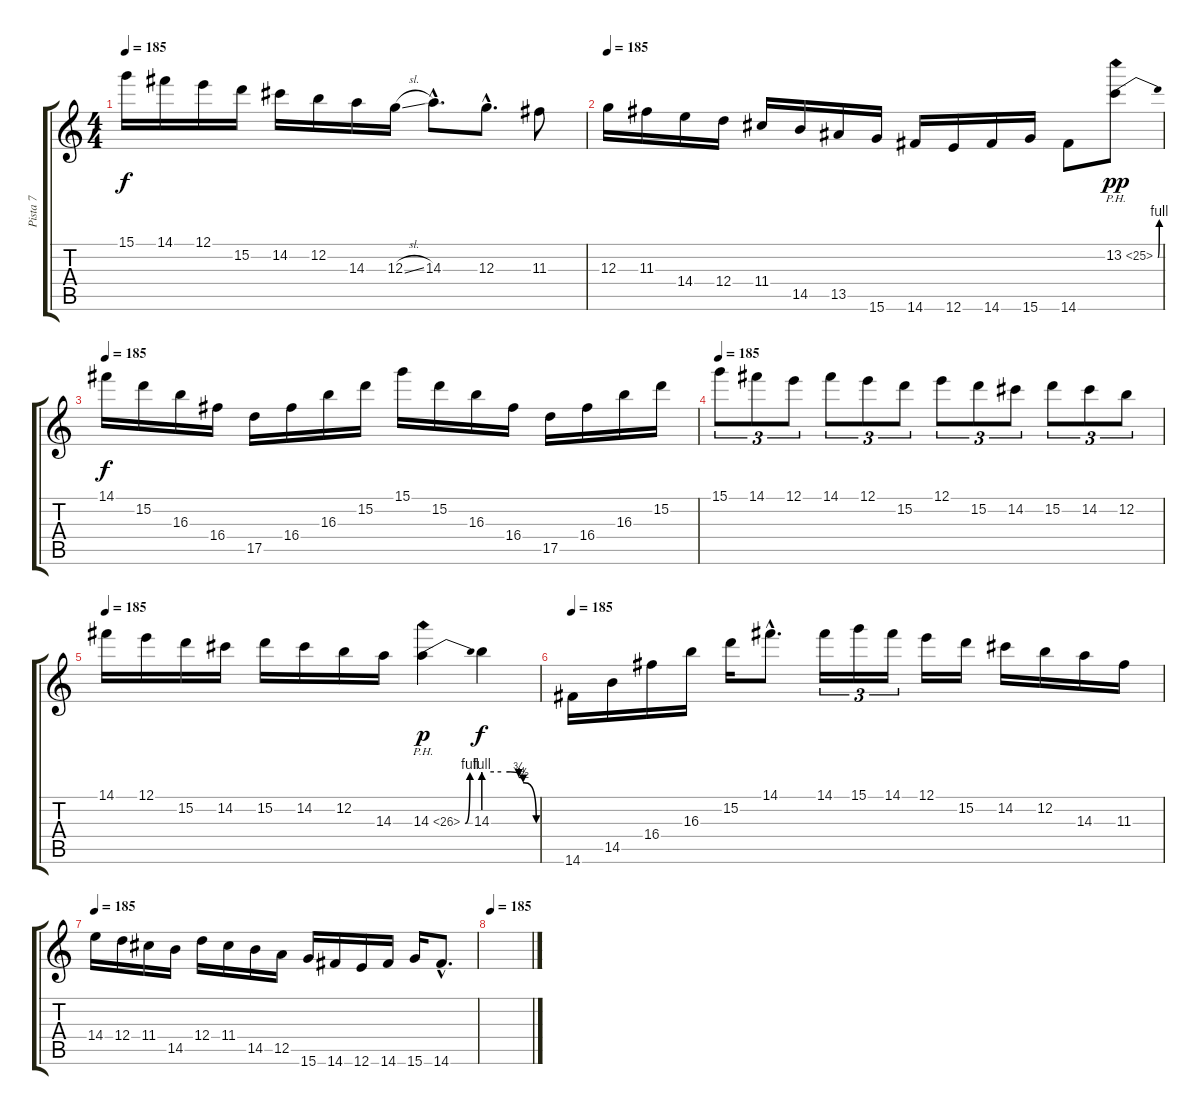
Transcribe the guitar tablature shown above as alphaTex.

\track ("Pista 7" "Pista 7") {instrument overdrivenguitar}
\staff {score tabs}
\tuning (E4 B3 G3 D3 A2 E2) {hide}
\ts (4 4)
\tempo 185
\clef g2
\ks c
15.1.16{dy f} 14.1.16 12.1.16 15.2.16 14.2.16 12.2.16 14.3.16 12.3{sl}.16 14.3{hac}.8{d} 12.3{hac}.8{d} 11.3.8 |
\tempo 185
12.3.16 11.3.16 14.4.16 12.4.16 11.4.16 14.5.16 13.5.16 15.6.16 14.6.16 12.6.16 14.6.16 15.6.16 14.6.8 13.2{be (bend 0 0 60 4) ph 12}.8{dy pp} |
\tempo 185
14.1.16{dy f} 15.2.16 16.3.16 16.4.16 17.5.16 16.4.16 16.3.16 15.2.16 15.1.16 15.2.16 16.3.16 16.4.16 17.5.16 16.4.16 16.3.16 15.2.16 |
\tempo 185
15.1.8{tu (3 2)} 14.1.8{tu (3 2)} 12.1.8{tu (3 2)} 14.1.8{tu (3 2)} 12.1.8{tu (3 2)} 15.2.8{tu (3 2)} 12.1.8{tu (3 2)} 15.2.8{tu (3 2)} 14.2.8{tu (3 2)} 15.2.8{tu (3 2)} 14.2.8{tu (3 2)} 12.2.8{tu (3 2)} |
\tempo 185
14.1.16 12.1.16 15.2.16 14.2.16 15.2.16 14.2.16 12.2.16 14.3.16 14.3{be (bend 0 0 60 4) ph 12}.4{dy p} 14.3{be (custom 0 4 20 4 30 4 40 3 45 2 60 0)}.4{dy f} |
\tempo 185
14.6.16 14.5.16 16.4.16 16.3.16 15.2.16 14.1{hac}.8{d} 14.1.16{tu (3 2)} 15.1.16{tu (3 2)} 14.1.16{tu (3 2)} 12.1.16 15.2.16 14.2.16 12.2.16 14.3.16 11.3.16 |
\tempo 185
14.4.16 12.4.16 11.4.16 14.5.16 12.4.16 11.4.16 14.5.16 12.5.16 15.6.16 14.6.16 12.6.16 14.6.16 15.6.16 14.6{hac}.8{d} |
\section ("" "")
\tempo 185
